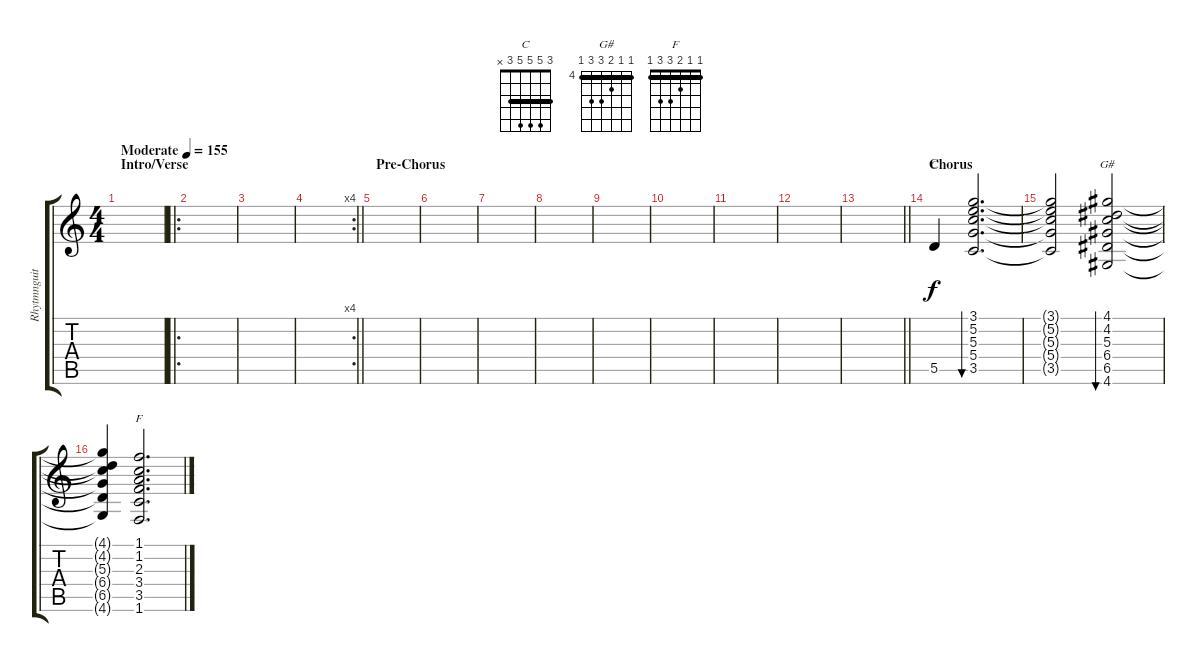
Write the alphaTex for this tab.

\track ("Rhytmnguitar" "Rhytmnguit") {instrument overdrivenguitar}
\staff {score tabs}
\tuning (E4 B3 G3 D3 A2 E2) {hide}
\chord ("C" 3 5 5 5 3 x) {barre 3}
\chord ("G#" 4 4 5 6 6 4) {firstfret 4 barre 4}
\chord ("F" 1 1 2 3 3 1) {barre 1}
\ts (4 4)
\section ("" "Intro/Verse")
\tempo (155 "Moderate")
\clef g2
\ks c
|
\ro
|
|
\rc 4
\barLineRight lightlight
|
\section ("" "Pre-Chorus")
|
|
|
|
|
|
|
|
\barLineRight lightlight
|
\section ("" "Chorus")
5.5.4{ch "C"} (3.1 5.2 5.3 5.4 3.5).2{d bu 60} |
(3.1{t} 5.2{t} 5.3{t} 5.4{t} 3.5{t}).2 (4.1 4.2 5.3 6.4 6.5 4.6).2{bu 60 ch "G#"} |
(4.1{t} 4.2{t} 5.3{t} 6.4{t} 6.5{t} 4.6{t}).4 (1.1 1.2 2.3 3.4 3.5 1.6).2{d ch "F"}
